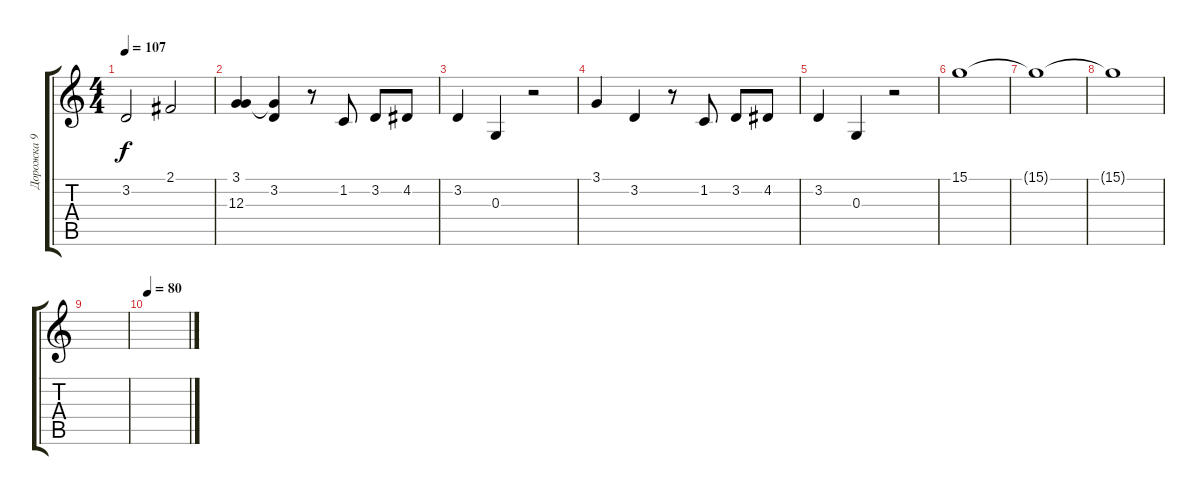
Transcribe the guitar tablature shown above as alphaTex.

\track ("Дорожка 9" "Дорожка 9") {instrument violin}
\staff {score tabs}
\tuning (E4 B3 G3 D3 A2 E2) {hide}
\ts (4 4)
\tempo 107
\clef g2
\ks c
3.2.2{dy f} 2.1.2 |
(3.1 12.3).4 (3.2 12.3{t}).4 r.8 1.2.8 3.2.8 4.2.8 |
3.2.4 0.3.4 r.2 |
3.1.4 3.2.4 r.8 1.2.8 3.2.8 4.2.8 |
3.2.4 0.3.4 r.2 |
15.1.1{volume 0} |
15.1{t}.1 |
15.1{t}.1 |
|
\tempo 95
\tempo 80
